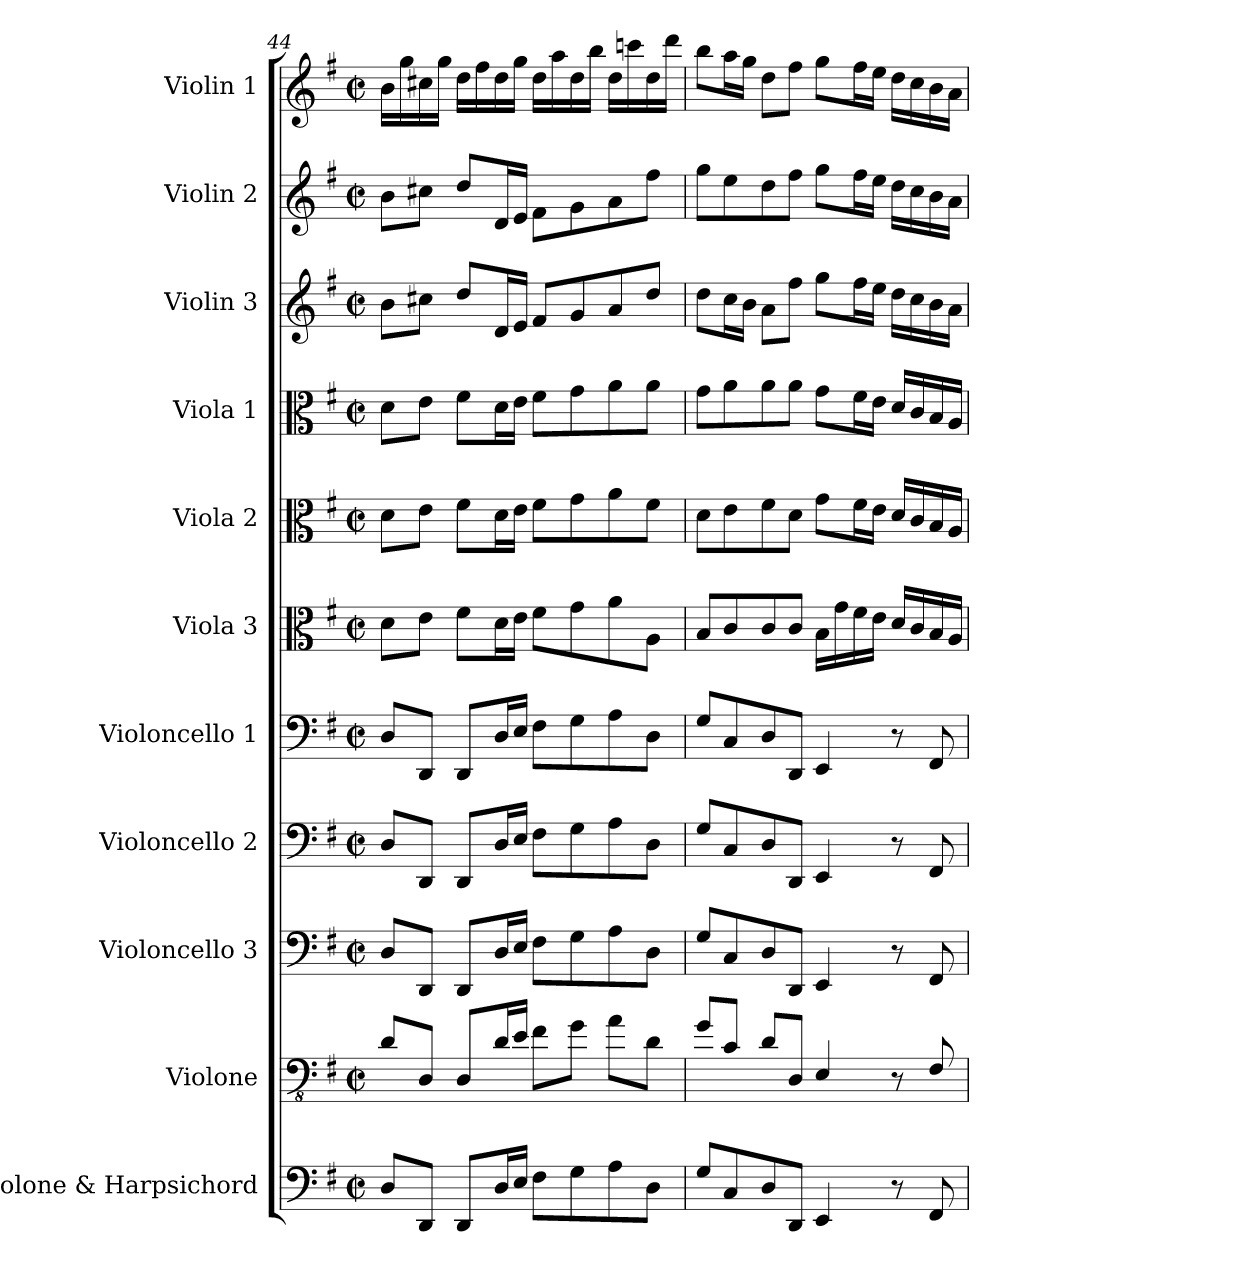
**kern	**kern	**kern	**kern	**kern	**kern	**kern	**kern	**kern	**kern	**kern
*part11	*part10	*part9	*part8	*part7	*part6	*part5	*part4	*part3	*part2	*part1
*staff11	*staff10	*staff9	*staff8	*staff7	*staff6	*staff5	*staff4	*staff3	*staff2	*staff1
*I"Violone &amp; Harpsichord	*I"Violone	*I"Violoncello 3	*I"Violoncello 2	*I"Violoncello 1	*I"Viola 3	*I"Viola 2	*I"Viola 1	*I"Violin 3	*I"Violin 2	*I"Violin 1
*I'Vne. &amp; Hch.	*I'Vne.	*I'Vc. 3	*I'Vc. 2	*I'Vc. 1	*I'Vla. 3	*I'Vla. 2	*I'Vla. 1	*I'Vln. 3	*I'Vln. 2	*I'Vln. 1
*clefF4	*clefFv4	*clefF4	*clefF4	*clefF4	*clefC3	*clefC3	*clefC3	*clefG2	*clefG2	*clefG2
*	*ITrd7c12	*	*	*	*	*	*	*	*	*
*k[f#]	*k[f#]	*k[f#]	*k[f#]	*k[f#]	*k[f#]	*k[f#]	*k[f#]	*k[f#]	*k[f#]	*k[f#]
*M4/4	*M4/4	*M4/4	*M4/4	*M4/4	*M4/4	*M4/4	*M4/4	*M4/4	*M4/4	*M4/4
*met(c|)	*met(c|)	*met(c|)	*met(c|)	*met(c|)	*met(c|)	*met(c|)	*met(c|)	*met(c|)	*met(c|)	*met(c|)
=44	=44	=44	=44	=44	=44	=44	=44	=44	=44	=44
8D/L	8DD/L	8D/L	8D/L	8D/L	8d\L	8d\L	8d\L	8b\L	8b\L	16b\LL
.	.	.	.	.	.	.	.	.	.	16gg\
8DD/J	8DDD/J	8DD/J	8DD/J	8DD/J	8e\J	8e\J	8e\J	8cc#X\J	8cc#X\J	16cc#X\
.	.	.	.	.	.	.	.	.	.	16gg\JJ
8DD/L	8DDD/L	8DD/L	8DD/L	8DD/L	8f#\L	8f#\L	8f#\L	8dd/L	8dd/L	16dd\LL
.	.	.	.	.	.	.	.	.	.	16ff#\
16D/L	16DD/L	16D/L	16D/L	16D/L	16d\L	16d\L	16d\L	16d/L	16d/L	16dd\
16E/JJ	16EE/JJ	16E/JJ	16E/JJ	16E/JJ	16e\JJ	16e\JJ	16e\JJ	16e/JJ	16e/JJ	16gg\JJ
8F#\L	8FF#\L	8F#\L	8F#\L	8F#\L	8f#\L	8f#\L	8f#\L	8f#/L	8f#\L	16dd\LL
.	.	.	.	.	.	.	.	.	.	16aa\
8G\	8GG\J	8G\	8G\	8G\	8g\	8g\	8g\	8g/	8g\	16dd\
.	.	.	.	.	.	.	.	.	.	16bb\JJ
8A\	8AA\L	8A\	8A\	8A\	8a\	8a\	8a\	8a/	8a\	16dd\LL
.	.	.	.	.	.	.	.	.	.	16cccn\
8D\J	8DD\J	8D\J	8D\J	8D\J	8A\J	8f#\J	8a\J	8dd/J	8ff#\J	16dd\
.	.	.	.	.	.	.	.	.	.	16ddd\JJ
!!LO:PB:g=z
=45	=45	=45	=45	=45	=45	=45	=45	=45	=45	=45
8G/L	8GG/L	8G/L	8G/L	8G/L	8B/L	8d\L	8g\L	8dd\L	8gg\L	8bb\L
8C/	8CC/J	8C/	8C/	8C/	8c/	8e\	8a\	16cc\L	8ee\	16aa\L
.	.	.	.	.	.	.	.	16b\JJ	.	16gg\JJ
8D/	8DD/L	8D/	8D/	8D/	8c/	8f#\	8a\	8a\L	8dd\	8dd\L
8DD/J	8DDD/J	8DD/J	8DD/J	8DD/J	8c/J	8d\J	8a\J	8ff#\J	8ff#\J	8ff#\J
4EE/	4EEE/	4EE/	4EE/	4EE/	16B\LL	8g\L	8g\L	8gg\L	8gg\L	8gg\L
.	.	.	.	.	16g\	.	.	.	.	.
.	.	.	.	.	16f#\	16f#\L	16f#\L	16ff#\L	16ff#\L	16ff#\L
.	.	.	.	.	16e\JJ	16e\JJ	16e\JJ	16ee\JJ	16ee\JJ	16ee\JJ
8r	8r	8r	8r	8r	16d/LL	16d/LL	16d/LL	16dd\LL	16dd\LL	16dd\LL
.	.	.	.	.	16c/	16c/	16c/	16cc\	16cc\	16cc\
8FF#/	8FFF#/	8FF#/	8FF#/	8FF#/	16B/	16B/	16B/	16b\	16b\	16b\
.	.	.	.	.	16A/JJ	16A/JJ	16A/JJ	16a\JJ	16a\JJ	16a\JJ
=	=	=	=	=	=	=	=	=	=	=
*-	*-	*-	*-	*-	*-	*-	*-	*-	*-	*-
